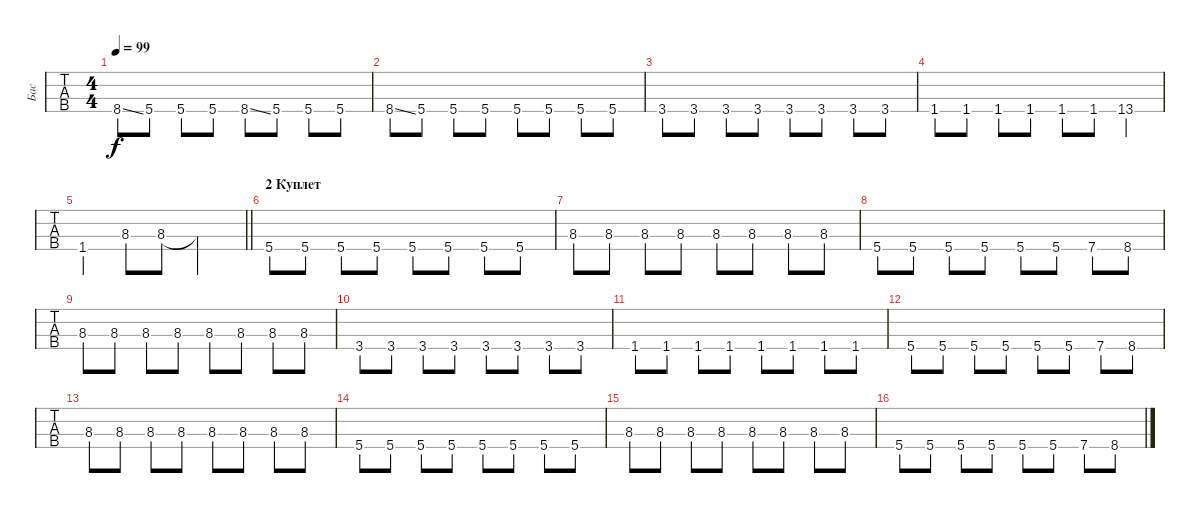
\track ("Бас" "Бас") {instrument electricbassfinger}
\staff {tabs}
\tuning (G2 D2 A1 E1) {hide}
\ts (4 4)
\tempo 99
\clef f4
\ks c
8.4{ss}.8{dy f} 5.4.8 5.4.8 5.4.8 8.4{ss}.8 5.4.8 5.4.8 5.4.8 |
8.4{ss}.8 5.4.8 5.4.8 5.4.8 5.4.8 5.4.8 5.4.8 5.4.8 |
3.4.8 3.4.8 3.4.8 3.4.8 3.4.8 3.4.8 3.4.8 3.4.8 |
1.4.8 1.4.8 1.4.8 1.4.8 1.4.8 1.4.8 13.4.4 |
\barLineRight lightlight
1.4.4 8.3.8 8.3.8 8.3{t}.2 |
\section ("" "2 Куплет")
5.4.8 5.4.8 5.4.8 5.4.8 5.4.8 5.4.8 5.4.8 5.4.8 |
8.3.8 8.3.8 8.3.8 8.3.8 8.3.8 8.3.8 8.3.8 8.3.8 |
5.4.8 5.4.8 5.4.8 5.4.8 5.4.8 5.4.8 7.4.8 8.4.8 |
8.3.8 8.3.8 8.3.8 8.3.8 8.3.8 8.3.8 8.3.8 8.3.8 |
3.4.8 3.4.8 3.4.8 3.4.8 3.4.8 3.4.8 3.4.8 3.4.8 |
1.4.8 1.4.8 1.4.8 1.4.8 1.4.8 1.4.8 1.4.8 1.4.8 |
5.4.8 5.4.8 5.4.8 5.4.8 5.4.8 5.4.8 7.4.8 8.4.8 |
8.3.8 8.3.8 8.3.8 8.3.8 8.3.8 8.3.8 8.3.8 8.3.8 |
5.4.8 5.4.8 5.4.8 5.4.8 5.4.8 5.4.8 5.4.8 5.4.8 |
8.3.8 8.3.8 8.3.8 8.3.8 8.3.8 8.3.8 8.3.8 8.3.8 |
5.4.8 5.4.8 5.4.8 5.4.8 5.4.8 5.4.8 7.4.8 8.4.8
